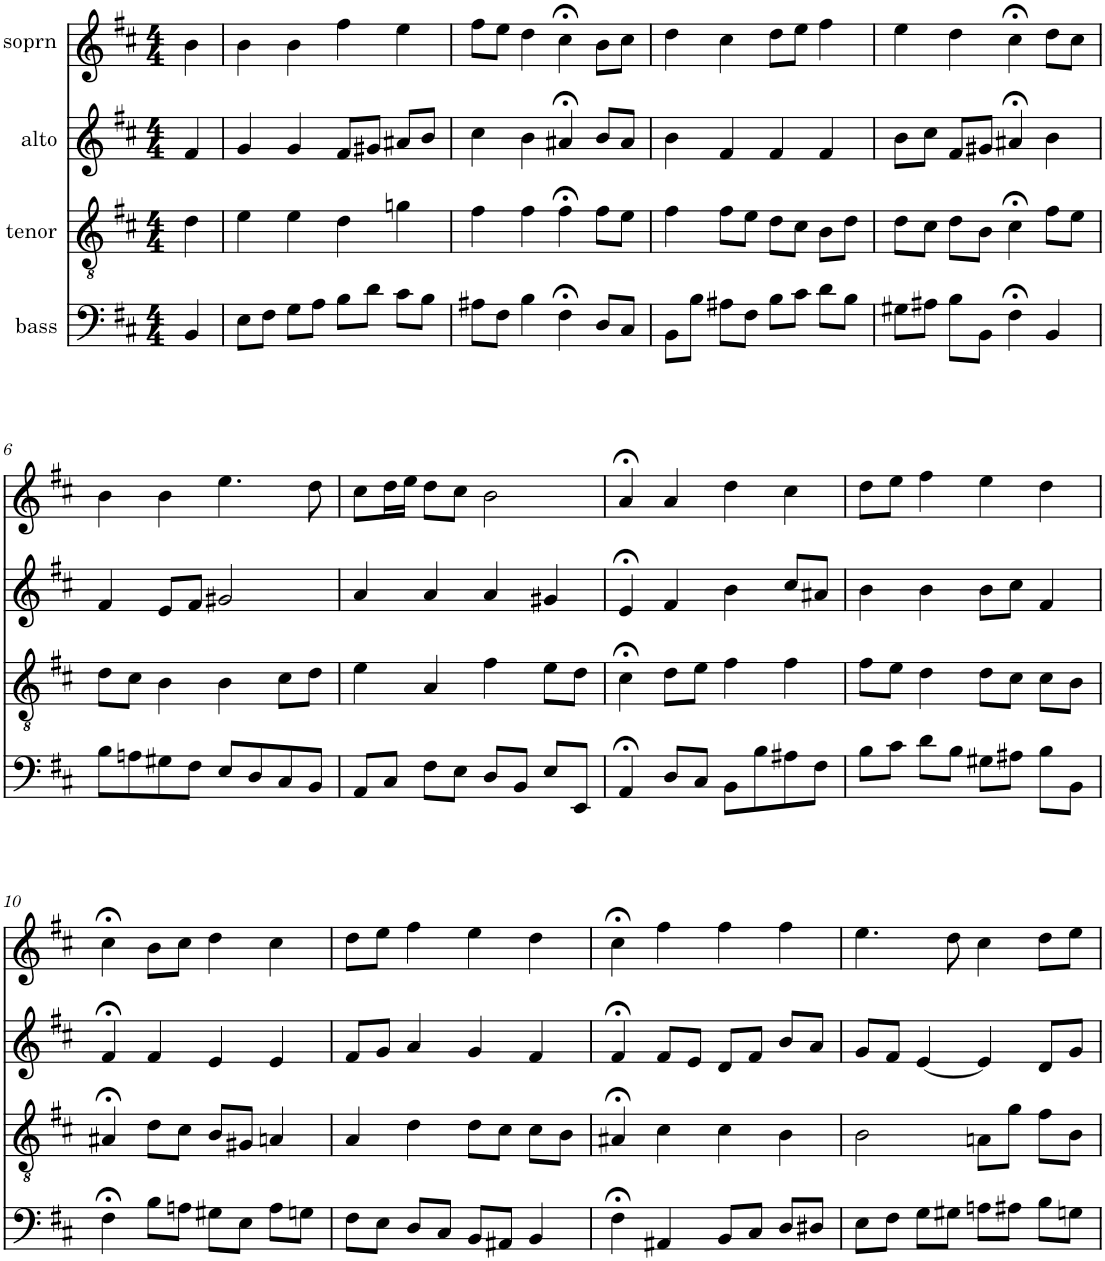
**kern	**kern	**kern	**kern
*part4	*part3	*part2	*part1
*staff4	*staff3	*staff2	*staff1
*I"bass	*I"tenor	*I"alto	*I"soprn
*clefF4	*clefGv2	*clefG2	*clefG2
*k[f#c#]	*k[f#c#]	*k[f#c#]	*k[f#c#]
*b:	*b:	*b:	*b:
*M4/4	*M4/4	*M4/4	*M4/4
=1	=1	=1	=1
4BB/	4d\	4f#/	4b\
=2	=2	=2	=2
8E\L	4e\	4g/	4b\
8F#\J	.	.	.
8G\L	4e\	4g/	4b\
8A\J	.	.	.
8B\L	4d\	8f#/L	4ff#\
8d\J	.	8g#X/J	.
8c#\L	4gn\	8a#X/L	4ee\
8B\J	.	8b/J	.
=3	=3	=3	=3
8A#X\L	4f#\	4cc#\	8ff#\L
8F#\J	.	.	8ee\J
4B\	4f#\	4b\	4dd\
4F#;<\	4f#;<\	4a#X;</	4cc#;<\
8D/L	8f#\L	8b/L	8b\L
8C#/J	8e\J	8a#/J	8cc#\J
=4	=4	=4	=4
8BB\L	4f#\	4b\	4dd\
8B\J	.	.	.
8A#X\L	8f#\L	4f#/	4cc#\
8F#\J	8e\J	.	.
8B\L	8d\L	4f#/	8dd\L
8c#\J	8c#\J	.	8ee\J
8d\L	8B\L	4f#/	4ff#\
8B\J	8d\J	.	.
=5	=5	=5	=5
8G#X\L	8d\L	8b\L	4ee\
8A#X\J	8c#\J	8cc#\J	.
8B\L	8d\L	8f#/L	4dd\
8BB\J	8B\J	8g#X/J	.
4F#;<\	4c#;<\	4a#X;</	4cc#;<\
4BB/	8f#\L	4b\	8dd\L
.	8e\J	.	8cc#\J
!!LO:LB:g=z
=6	=6	=6	=6
8B\L	8d\L	4f#/	4b\
8An\	8c#\J	.	.
8G#X\	4B\	8e/L	4b\
8F#\J	.	8f#/J	.
8E/L	4B\	2g#X/	4.ee\
8D/	.	.	.
8C#/	8c#\L	.	.
8BB/J	8d\J	.	8dd\
=7	=7	=7	=7
8AA/L	4e\	4a/	8cc#\L
8C#/J	.	.	16dd\L
.	.	.	16ee\JJ
8F#\L	4A/	4a/	8dd\L
8E\J	.	.	8cc#\J
8D/L	4f#\	4a/	2b\
8BB/J	.	.	.
8E/L	8e\L	4g#X/	.
8EE/J	8d\J	.	.
=8	=8	=8	=8
4AA;</	4c#;<\	4e;</	4a;</
8D/L	8d\L	4f#/	4a/
8C#/J	8e\J	.	.
8BB\L	4f#\	4b\	4dd\
8B\	.	.	.
8A#X\	4f#\	8cc#/L	4cc#\
8F#\J	.	8a#X/J	.
=9	=9	=9	=9
8B\L	8f#\L	4b\	8dd\L
8c#\J	8e\J	.	8ee\J
8d\L	4d\	4b\	4ff#\
8B\J	.	.	.
8G#X\L	8d\L	8b\L	4ee\
8A#X\J	8c#\J	8cc#\J	.
8B\L	8c#\L	4f#/	4dd\
8BB\J	8B\J	.	.
!!LO:LB:g=z
=10	=10	=10	=10
4F#;<\	4A#X;</	4f#;</	4cc#;<\
8B\L	8d\L	4f#/	8b\L
8An\J	8c#\J	.	8cc#\J
8G#X\L	8B/L	4e/	4dd\
8E\J	8G#X/J	.	.
8A\L	4An/	4e/	4cc#\
8Gn\J	.	.	.
=11	=11	=11	=11
8F#\L	4A/	8f#/L	8dd\L
8E\J	.	8g/J	8ee\J
8D/L	4d\	4a/	4ff#\
8C#/J	.	.	.
8BB/L	8d\L	4g/	4ee\
8AA#X/J	8c#\J	.	.
4BB/	8c#\L	4f#/	4dd\
.	8B\J	.	.
=12	=12	=12	=12
4F#;<\	4A#X;</	4f#;</	4cc#;<\
4AA#X/	4c#\	8f#/L	4ff#\
.	.	8e/J	.
8BB/L	4c#\	8d/L	4ff#\
8C#/J	.	8f#/J	.
8D/L	4B\	8b/L	4ff#\
8D#X/J	.	8a/J	.
=13	=13	=13	=13
8E\L	2B\	8g/L	4.ee\
8F#\J	.	8f#/J	.
8G\L	.	[4e/	.
8G#X\J	.	.	8dd\
8An\L	8An\L	4e/]	4cc#\
8A#X\J	8g\J	.	.
8B\L	8f#\L	8d/L	8dd\L
8Gn\J	8B\J	8g/J	8ee\J
=	=	=	=
*-	*-	*-	*-
